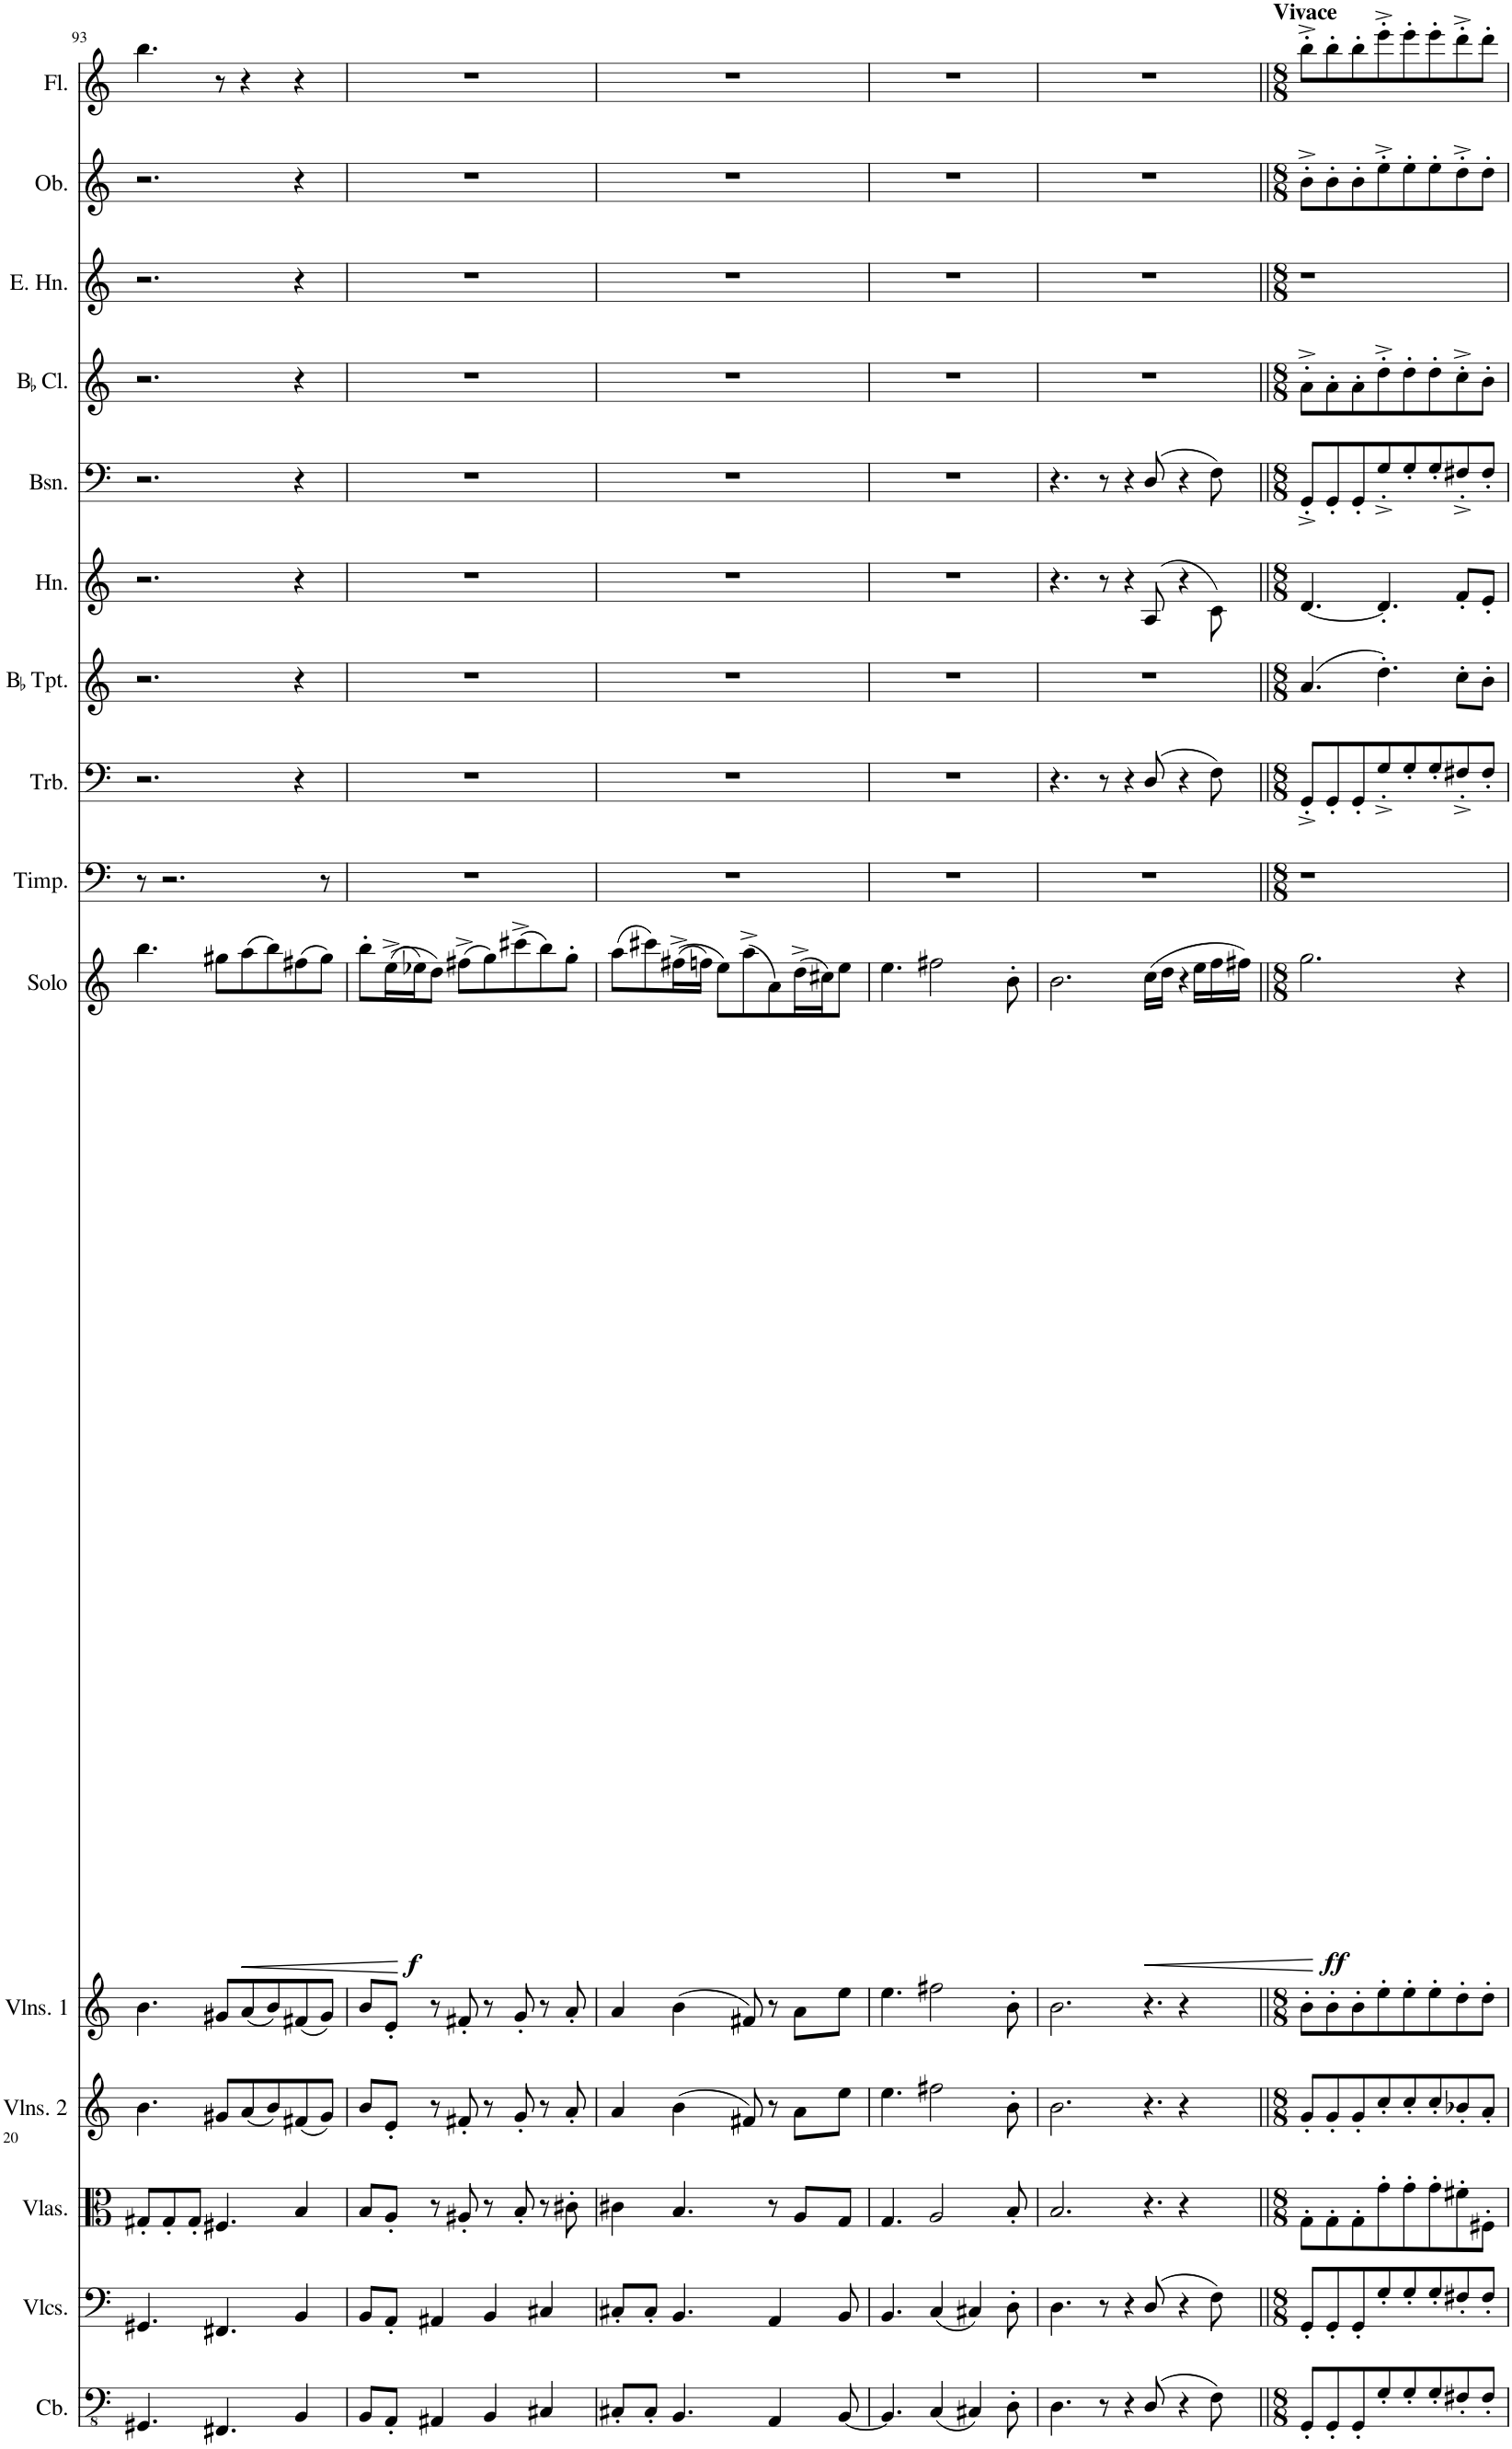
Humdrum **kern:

**kern	**kern	**kern	**kern	**kern	**kern	**dynam	**kern	**kern	**kern	**kern	**kern	**kern	**kern	**kern	**kern
*part15	*part14	*part13	*part12	*part11	*part10	*part10	*part9	*part8	*part7	*part6	*part5	*part4	*part3	*part2	*part1
*staff15	*staff14	*staff13	*staff12	*staff11	*staff10	*staff10	*staff9	*staff8	*staff7	*staff6	*staff5	*staff4	*staff3	*staff2	*staff1
*I"Contrabass	*I"Violoncellos	*I"Violas	*I"Violins 2	*I"Violins 1	*I"Solo Vn	*	*I"Timpani	*I"Trombone	*I"BaccidentalFlat Trumpet	*I"Horn	*I"Bassoon	*I"BaccidentalFlat Clarinet	*I"English Horn	*I"Oboe	*I"Flute
*I'Cb.	*I'Vlcs.	*I'Vlas.	*I'Vlns. 2	*I'Vlns. 1	*I'Solo	*	*I'Timp.	*I'Trb.	*I'BaccidentalFlat Tpt.	*I'Hn.	*I'Bsn.	*I'BaccidentalFlat Cl.	*I'E. Hn.	*I'Ob.	*I'Fl.
!!LO:PB:g=z
*clefFv4	*clefF4	*clefC3	*clefG2	*clefG2	*clefG2	*	*clefF4	*clefF4	*clefG2	*clefG2	*clefF4	*clefG2	*clefG2	*clefG2	*clefG2
*Trd7c12	*	*	*	*	*	*	*	*	*Trd1c2	*Trd4c7	*	*Trd1c2	*Trd4c7	*	*
*k[]	*k[]	*k[]	*k[]	*k[]	*k[]	*	*k[]	*k[]	*k[]	*k[]	*k[]	*k[]	*k[]	*k[]	*k[]
*M4/4	*M4/4	*M6/8	*M6/8	*M6/8	*M6/8	*	*M6/8	*M4/4	*M4/4	*M4/4	*M4/4	*M4/4	*M4/4	*M4/4	*M6/8
=93	=93	=93	=93	=93	=93	=93	=93	=93	=93	=93	=93	=93	=93	=93	=93
4.GGG#X/	4.GG#X/	8G#X'/L	4.b\	4.b\	4.bb\	.	8r	2.r	2.r	2.r	2.r	2.r	2.r	2.r	4.bb\
.	.	8G#'/	.	.	.	.	8%5r	.	.	.	.	.	.	.	.
.	.	8G#'/J	.	.	.	.	.	.	.	.	.	.	.	.	.
4.FFF#X/	4.FF#X/	4.F#X/	8g#X/L	8g#X/L	8gg#X\L	.	.	.	.	.	.	.	.	.	8r
!	!	!	!	!	!	!LO:HP:b	!	!	!	!	!	!	!	!	!
.	.	.	(8a/	(8a/	(8aa\	<	.	.	.	.	.	.	.	.	4r
.	.	.	8b/)	8b/)	8bb\)	.	.	.	.	.	.	.	.	.	.
4BBB/	4BB/	4B/	(8f#X/	(8f#X/	(8ff#X\	.	8ryy	4r	4r	4r	4r	4r	4r	4r	4r
.	.	.	8g#/J)	8g#/J)	8gg#\J)	.	8r	.	.	.	.	.	.	.	.
.	.	.	.	.	.	[	.	.	.	.	.	.	.	.	.
=94	=94	=94	=94	=94	=94	=94	=94	=94	=94	=94	=94	=94	=94	=94	=94
!	!	!	!	!	!	!LO:DY:b	!	!	!	!	!	!	!	!	!
8BBB/L	8BB/L	8B/L	8b/L	8b/L	8bb'\L	f	2.r	1r	1r	1r	1r	1r	1r	1r	2.r
8AAA'/J	8AA'/J	8A'/J	8e'/J	8e'/J	((16ee^\L	.	.	.	.	.	.	.	.	.	.
.	.	.	.	.	16ee-X\J)	.	.	.	.	.	.	.	.	.	.
4AAA#X/	4AA#X/	8r	8r	8r	8dd\J)	.	.	.	.	.	.	.	.	.	.
.	.	8A#X'/	8f#X'/	8f#X'/	(8ff#X^\L	.	.	.	.	.	.	.	.	.	.
4BBB/	4BB/	8r	8r	8r	8gg\)	.	.	.	.	.	.	.	.	.	.
.	.	8B'/	8g'/	8g'/	(8ccc#X^\	.	.	.	.	.	.	.	.	.	.
4CC#X/	4C#X/	8r	8r	8r	8bb\)	.	8r	.	.	.	.	.	.	.	4ryy
.	.	8c#X'\	8a'/	8a'/	8gg'\J	.	8ryy	.	.	.	.	.	.	.	.
=95	=95	=95	=95	=95	=95	=95	=95	=95	=95	=95	=95	=95	=95	=95	=95
8CC#X'/L	8C#X'/L	4c#X\	4a/	4a/	(8aa\L	.	2.r	1r	1r	1r	1r	1r	1r	1r	2.r
8CC#'/J	8C#'/J	.	.	.	8ccc#X\)	.	.	.	.	.	.	.	.	.	.
4.BBB/	4.BB/	4.B/	(4b\	(4b\	((16ff#X^\L	.	.	.	.	.	.	.	.	.	.
.	.	.	.	.	16ffn\JJ)	.	.	.	.	.	.	.	.	.	.
.	.	.	.	.	8ee\L)	.	.	.	.	.	.	.	.	.	.
.	.	.	8f#X/)	8f#X/)	(8aa^\	.	.	.	.	.	.	.	.	.	.
4AAA/	4AA/	8r	8r	8r	8a\)	.	.	.	.	.	.	.	.	.	.
.	.	8A/L	8a\L	8a\L	(16dd^\L	.	4ryy	.	.	.	.	.	.	.	4ryy
.	.	.	.	.	16cc#X\J)	.	.	.	.	.	.	.	.	.	.
[8BBB/	8BB/	8G/J	8ee\J	8ee\J	8ee\J	.	.	.	.	.	.	.	.	.	.
=96	=96	=96	=96	=96	=96	=96	=96	=96	=96	=96	=96	=96	=96	=96	=96
4.BBB/]	4.BB/	4.G/	4.ee\	4.ee\	4.ee\	.	2.r	1r	1r	1r	1r	1r	1r	1r	2.r
(4CC/	(4C/	[4.A/	[4.ff#X\	[4.ff#X\	[4.ff#X\	.	.	.	.	.	.	.	.	.	.
4CC#X/)	4C#X/)	.	.	.	.	.	.	.	.	.	.	.	.	.	.
.	.	8ryy	8ryy	8ryy	8ryy	.	4ryy	.	.	.	.	.	.	.	4ryy
8DD'\	8D'\	8B'/	8b'\	8b'\	8b'\	.	.	.	.	.	.	.	.	.	.
=97	=97	=97	=97	=97	=97	=97	=97	=97	=97	=97	=97	=97	=97	=97	=97
4.DD\	4.D\	2.B/	2.b\	2.b\	2.b\	.	2.r	4.r	1r	4.r	4.r	1r	1r	1r	2.r
8r	8r	.	.	.	.	.	.	8r	.	8r	8r	.	.	.	.
4r	4r	.	.	.	.	.	.	4r	.	4r	4r	.	.	.	.
(8DD/	(8D/	8A/]	8ff#\]	8ff#\]	8ff#\]	.	2ryy	(8D/	.	(8A/	(8D/	.	.	.	2ryy
!	!	!	!	!	!	!LO:HP:b	!	!	!	!	!	!	!	!	!
4r	4r	8r	8r	8r	(16cc\LL	<	.	4r	.	4r	4r	.	.	.	.
.	.	.	.	.	16dd\JJ	.	.	.	.	.	.	.	.	.	.
.	.	4r	4r	4r	4r	.	.	.	4..ryy	.	.	4..ryy	4..ryy	4..ryy	.
8FF\)	8F\)	.	.	.	.	.	.	8F\)	.	8c\)	8F\)	.	.	.	.
8.ryy	8.ryy	8.ryy	8.ryy	8.ryy	16ee\LL	[	8.ryy	8.ryy	.	8.ryy	8.ryy	.	.	.	8.ryy
.	.	.	.	.	16ff\	.	.	.	.	.	.	.	.	.	.
.	.	.	.	.	16ff#X\JJ)	.	.	.	.	.	.	.	.	.	.
=98||	=98||	=98||	=98||	=98||	=98||	=98||	=98||	=98||	=98||	=98||	=98||	=98||	=98||	=98||	=98||
*M8/8	*M8/8	*M8/8	*M8/8	*M8/8	*M8/8	*	*M8/8	*M8/8	*M8/8	*M8/8	*M8/8	*M8/8	*M8/8	*M8/8	*M8/8
!	!	!	!	!	!	!	!	!	!	!	!	!	!	!	!LO:TX:a:B:t=Vivace
!	!	!	!	!	!	!LO:DY:b	!	!	!	!	!	!	!	!	!
8GGG'/L	8GG'/L	8G'\L	8g'/L	8b'\L	2.gg\	ff	1r	8GG'^/L	(4.a/	[4.d/	8GG'^/L	8a'^\L	1r	8b'^\L	8bb'^\L
8GGG'/	8GG'/	4r	4r	4r	.	.	.	8GG'/	.	.	8GG'/	8a'\	.	8b'\	8bb'\
8GGG'/	8GG'/	.	.	.	.	.	.	8GG'/	.	.	8GG'/	8a'\	.	8b'\	8bb'\
8GG'/	8G'/	8G'\	8g'/	8b'\	.	.	.	8G'^/	4.dd'\)	4.d'/]	8G'^/	8dd'^\	.	8ee'^\	8eee'^\
8GG'/	8G'/	8G'\	8g'/	8b'\	.	.	.	8G'/	.	.	8G'/	8dd'\	.	8ee'\	8eee'\
8GG'/	8G'/	8g'\	8cc'/	8ee'\	.	.	.	8G'/	.	.	8G'/	8dd'\	.	8ee'\	8eee'\
8FF#X'/	8F#X'/	8g'\	8cc'/	8ee'\	4r	.	.	8F#X'^/	8cc'\L	8f'/L	8F#X'^/	8cc'^\	.	8dd'^\	8ddd'^\
8FF#'/J	8F#'/J	8g'\	8cc'/	8ee'\	.	.	.	8F#'/J	8b'\J	8e'/J	8F#'/J	8b'\J	.	8dd'\J	8ddd'\J
4ryy	4ryy	8f#X'\	8b-X'/	8dd'\	4ryy	.	4ryy	4ryy	4ryy	4ryy	4ryy	4ryy	4ryy	4ryy	4ryy
.	.	8F#X'\J	8a'/J	8dd'\J	.	.	.	.	.	.	.	.	.	.	.
=	=	=	=	=	=	=	=	=	=	=	=	=	=	=	=
*-	*-	*-	*-	*-	*-	*-	*-	*-	*-	*-	*-	*-	*-	*-	*-
